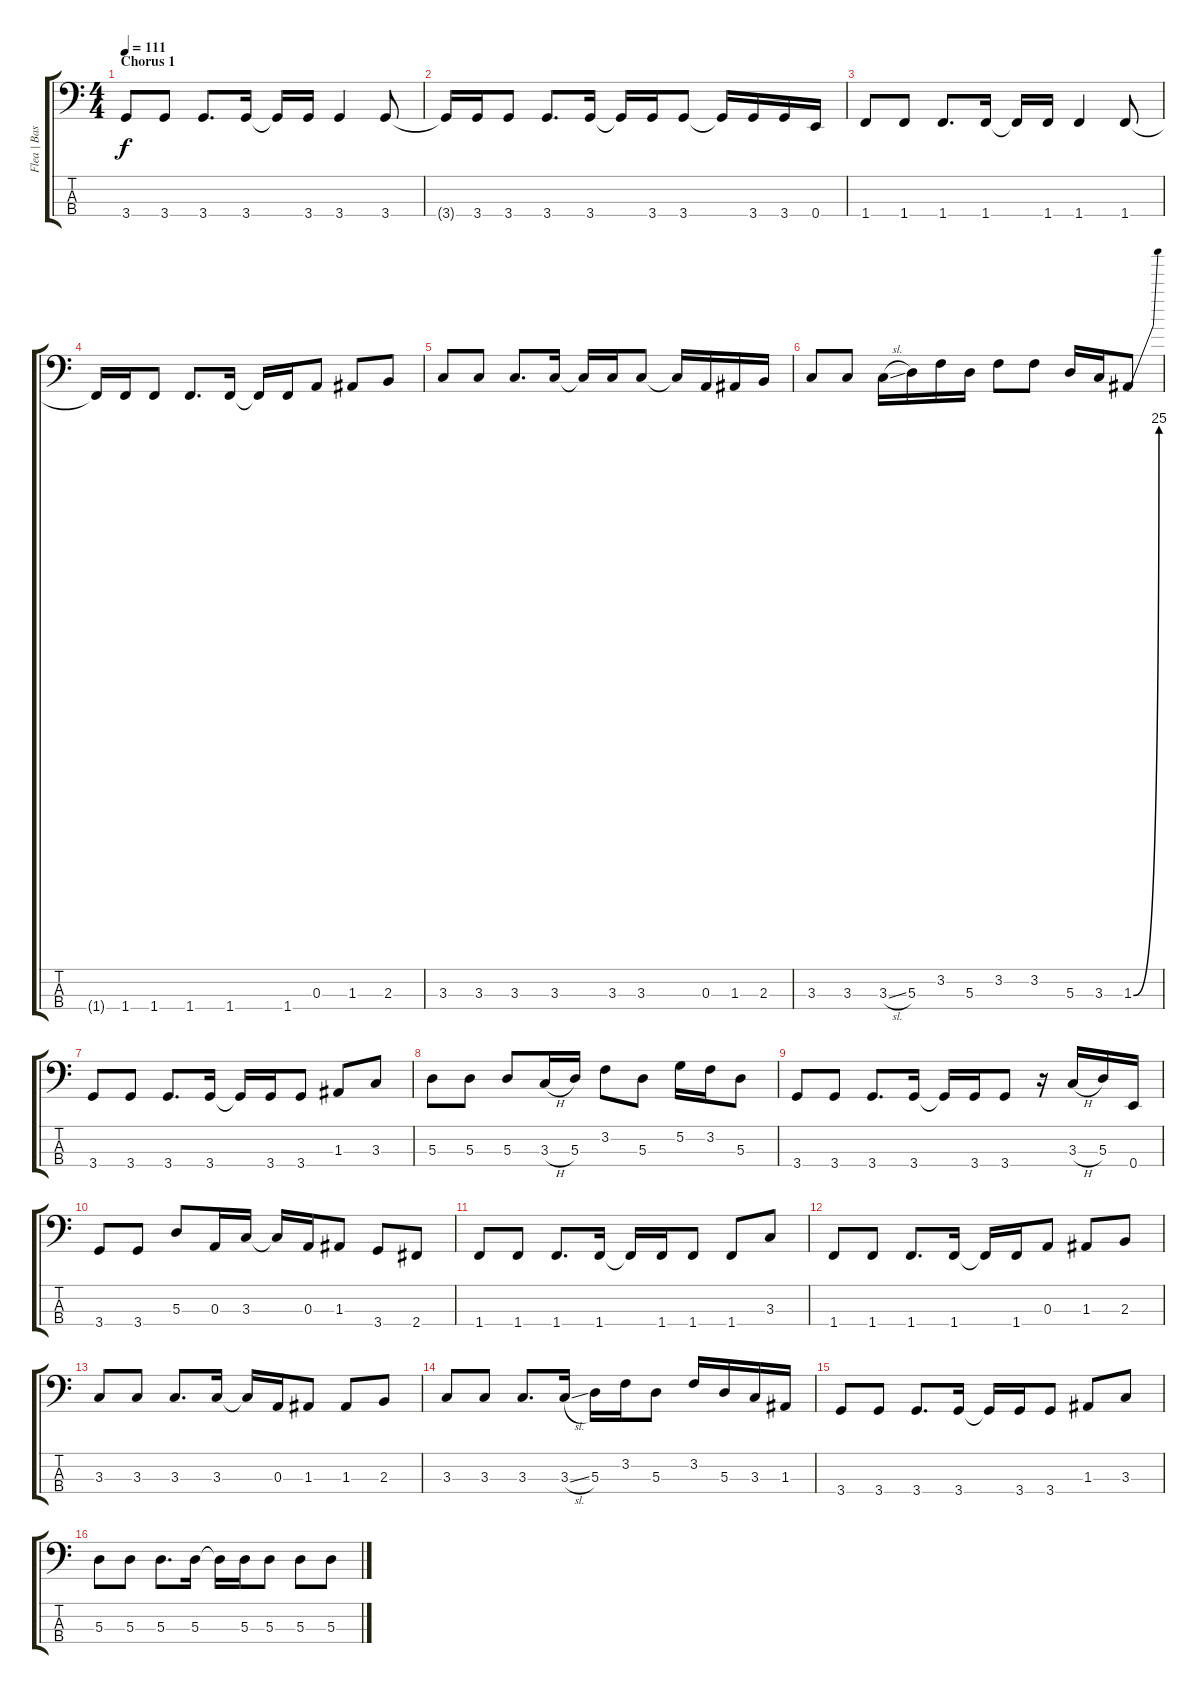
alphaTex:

\track ("Flea | Bass" "Flea | Bas") {instrument electricbassfinger}
\staff {score tabs}
\tuning (G2 D2 A1 E1) {hide}
\ts (4 4)
\section ("" "Chorus 1")
\tempo 111
\clef f4
\ks c
3.4.8{dy f} 3.4.8 3.4.8{d} 3.4.16 3.4{t}.16 3.4.16 3.4.4 3.4.8 |
3.4{t}.16 3.4.16 3.4.8 3.4.8{d} 3.4.16 3.4{t}.16 3.4.16 3.4.8 3.4{t}.16 3.4.16 3.4.16 0.4.16 |
1.4.8 1.4.8 1.4.8{d} 1.4.16 1.4{t}.16 1.4.16 1.4.4 1.4.8 |
1.4{t}.16 1.4.16 1.4.8 1.4.8{d} 1.4.16 1.4{t}.16 1.4.16 0.3.8 1.3.8 2.3.8 |
3.3.8 3.3.8 3.3.8{d} 3.3.16 3.3{t}.16 3.3.16 3.3.8 3.3{t}.16 0.3.16 1.3.16 2.3.16 |
3.3.8 3.3.8 3.3{sl}.16 5.3.16 3.2.16 5.3.16 3.2.8 3.2.8 5.3.16 3.3.16 1.3{be (bend 0 0 300 100)}.8 |
3.4.8 3.4.8 3.4.8{d} 3.4.16 3.4{t}.16 3.4.16 3.4.8 1.3.8 3.3.8 |
5.3.8 5.3.8 5.3.8 3.3{h}.16 5.3.16 3.2.8 5.3.8 5.2.16 3.2.16 5.3.8 |
3.4.8 3.4.8 3.4.8{d} 3.4.16 3.4{t}.16 3.4.16 3.4.8 r.16 3.3{h}.16 5.3.16 0.4.16 |
3.4.8 3.4.8 5.3.8 0.3.16 3.3.16 3.3{t}.16 0.3.16 1.3.8 3.4.8 2.4.8 |
1.4.8 1.4.8 1.4.8{d} 1.4.16 1.4{t}.16 1.4.16 1.4.8 1.4.8 3.3.8 |
1.4.8 1.4.8 1.4.8{d} 1.4.16 1.4{t}.16 1.4.16 0.3.8 1.3.8 2.3.8 |
3.3.8 3.3.8 3.3.8{d} 3.3.16 3.3{t}.16 0.3.16 1.3.8 1.3.8 2.3.8 |
3.3.8 3.3.8 3.3.8{d} 3.3{sl}.16 5.3.16 3.2.16 5.3.8 3.2.16 5.3.16 3.3.16 1.3.16 |
3.4.8 3.4.8 3.4.8{d} 3.4.16 3.4{t}.16 3.4.16 3.4.8 1.3.8 3.3.8 |
5.3.8 5.3.8 5.3.8{d} 5.3.16 5.3{t}.16 5.3.16 5.3.8 5.3.8 5.3{ss}.8
